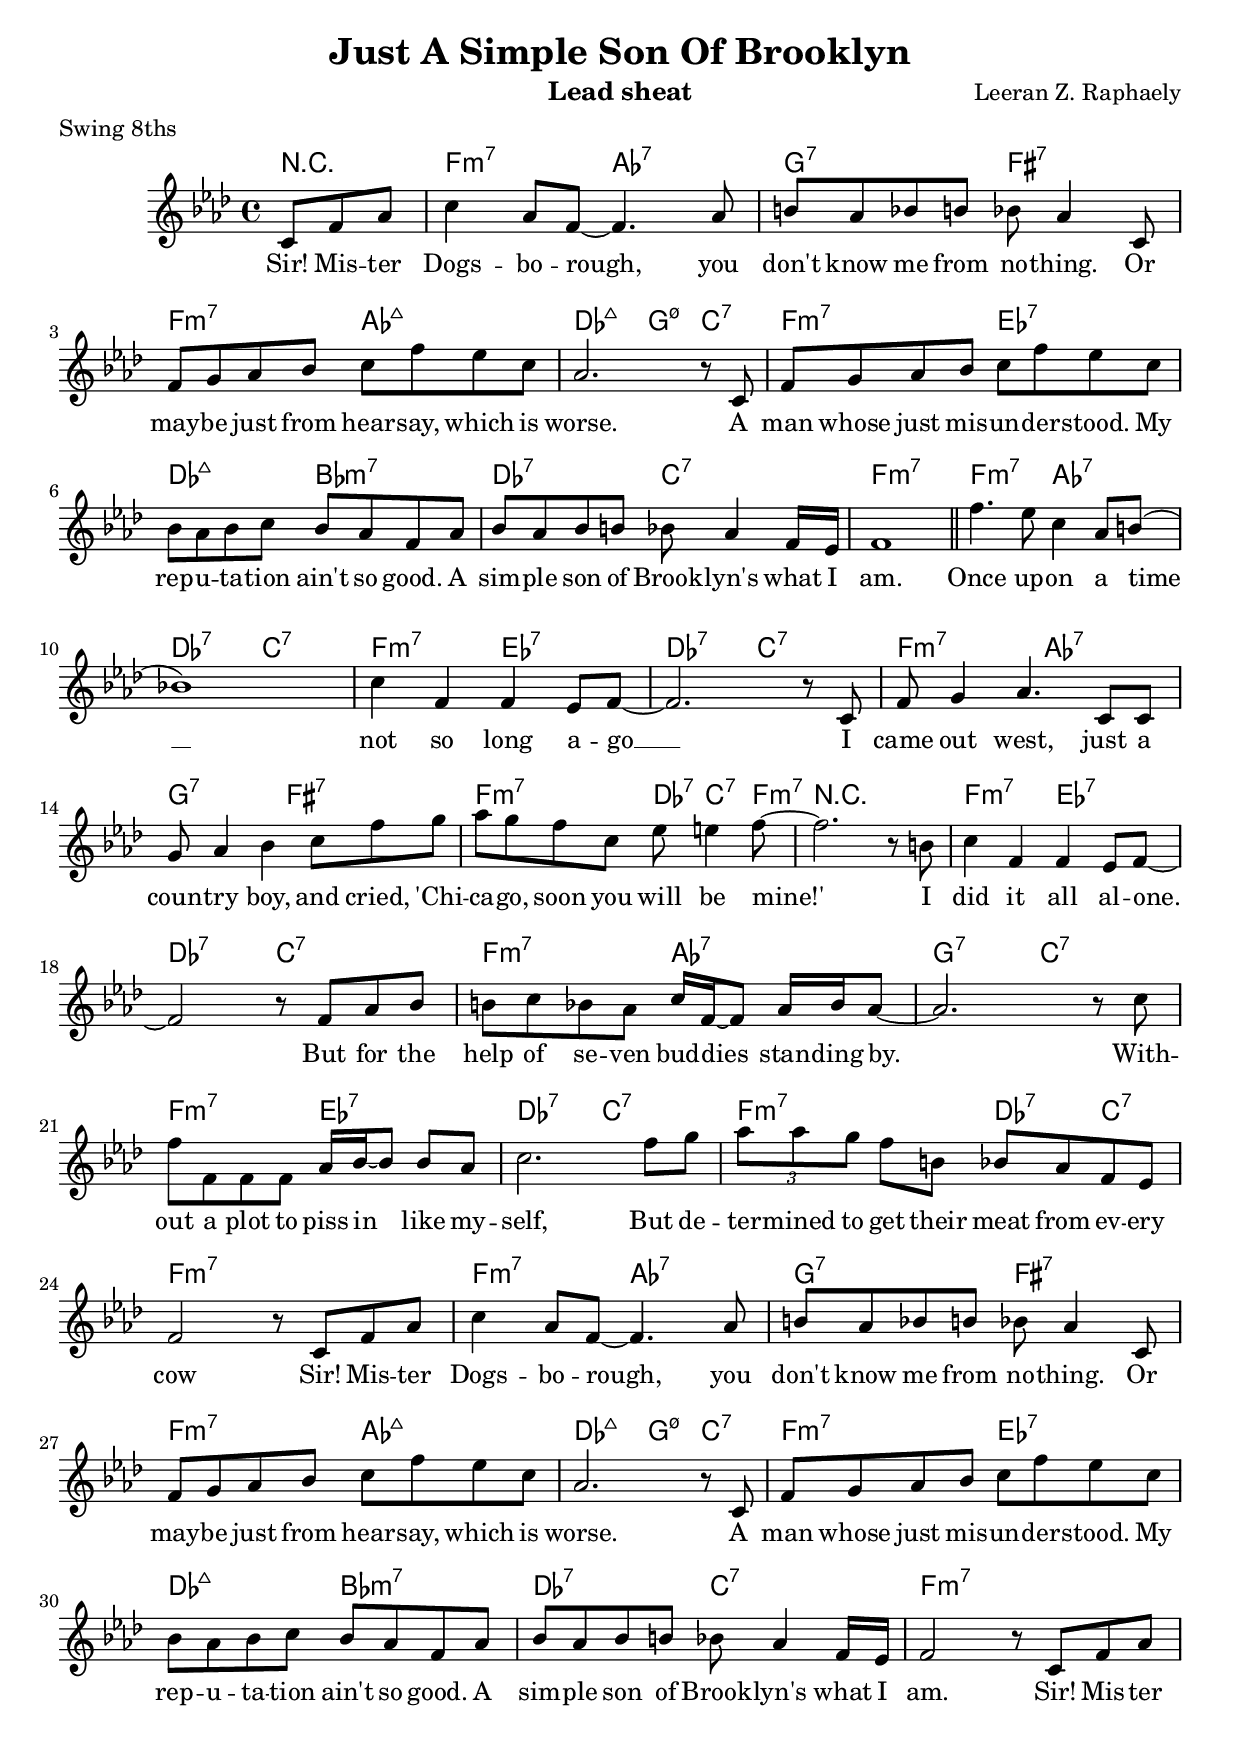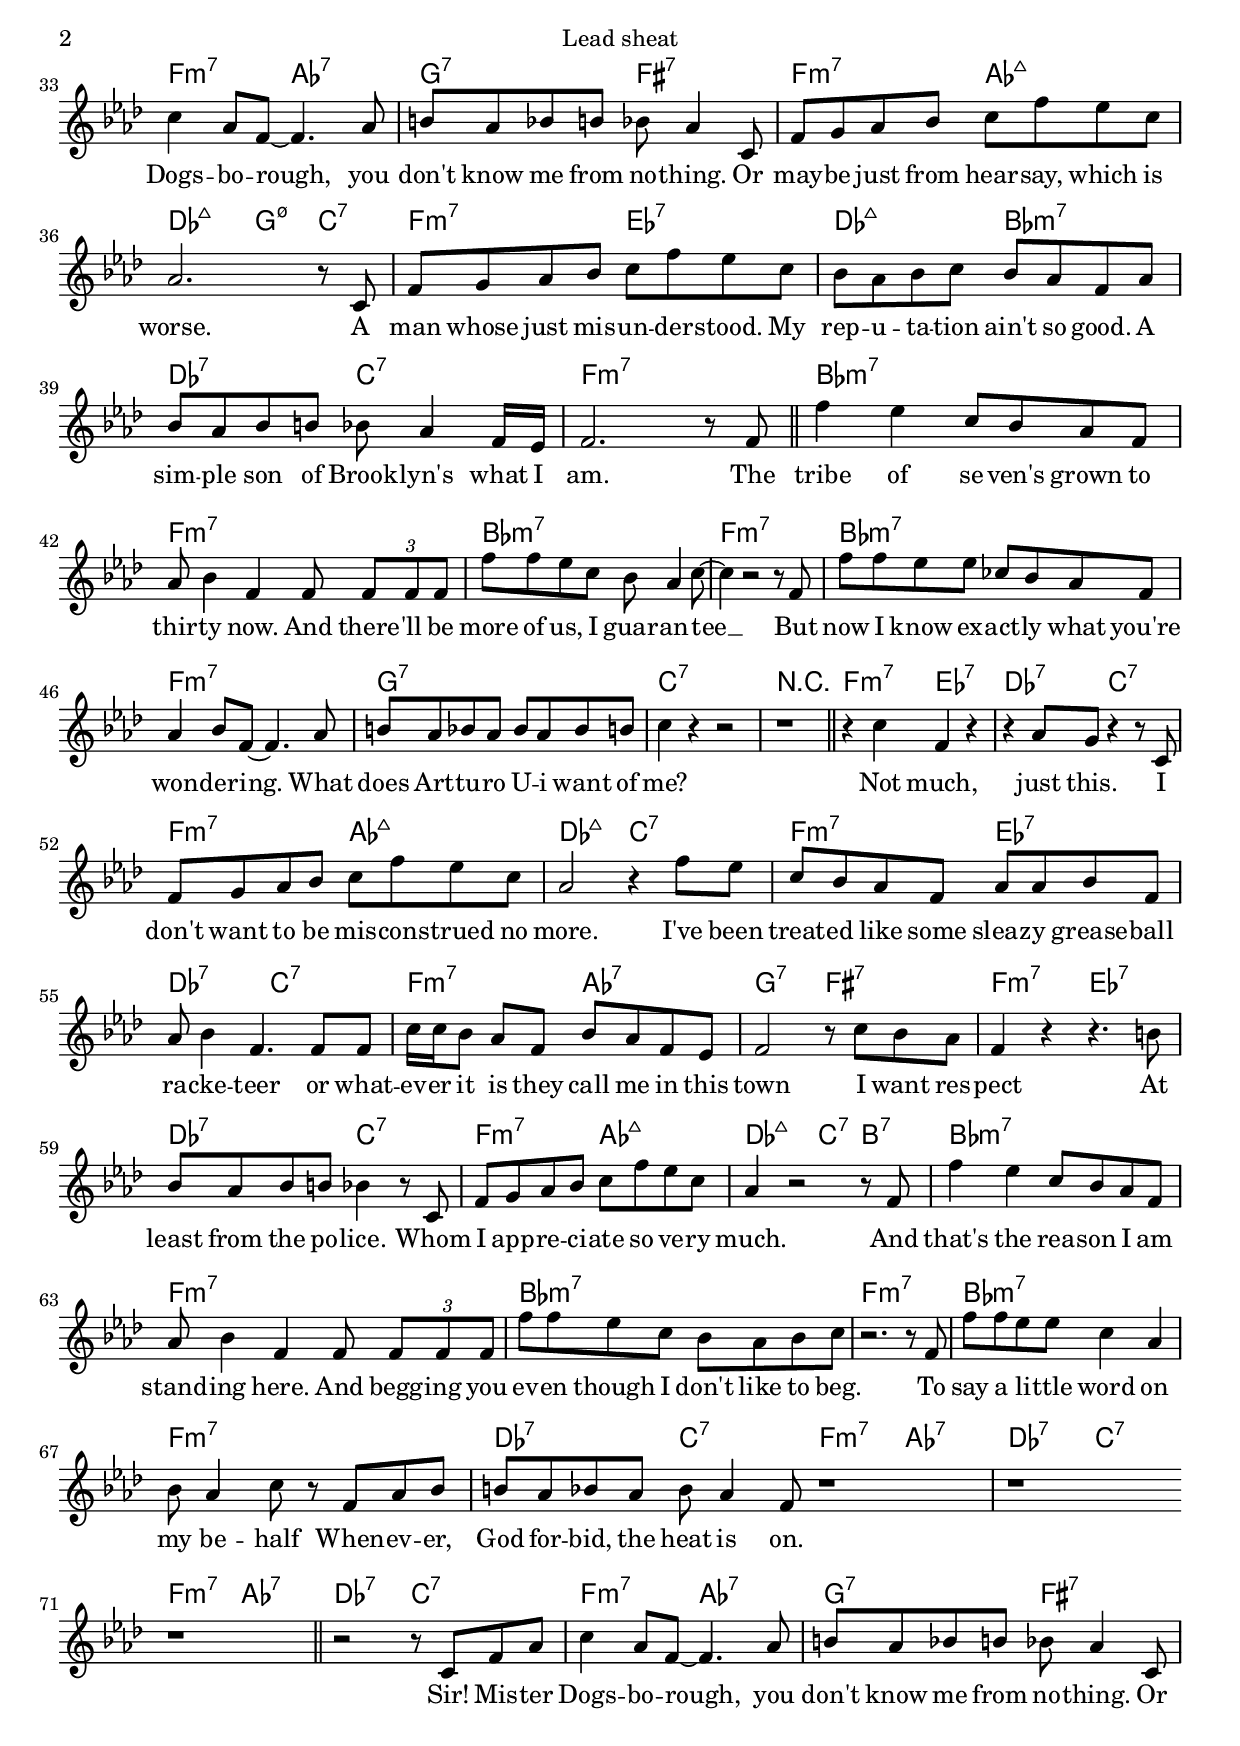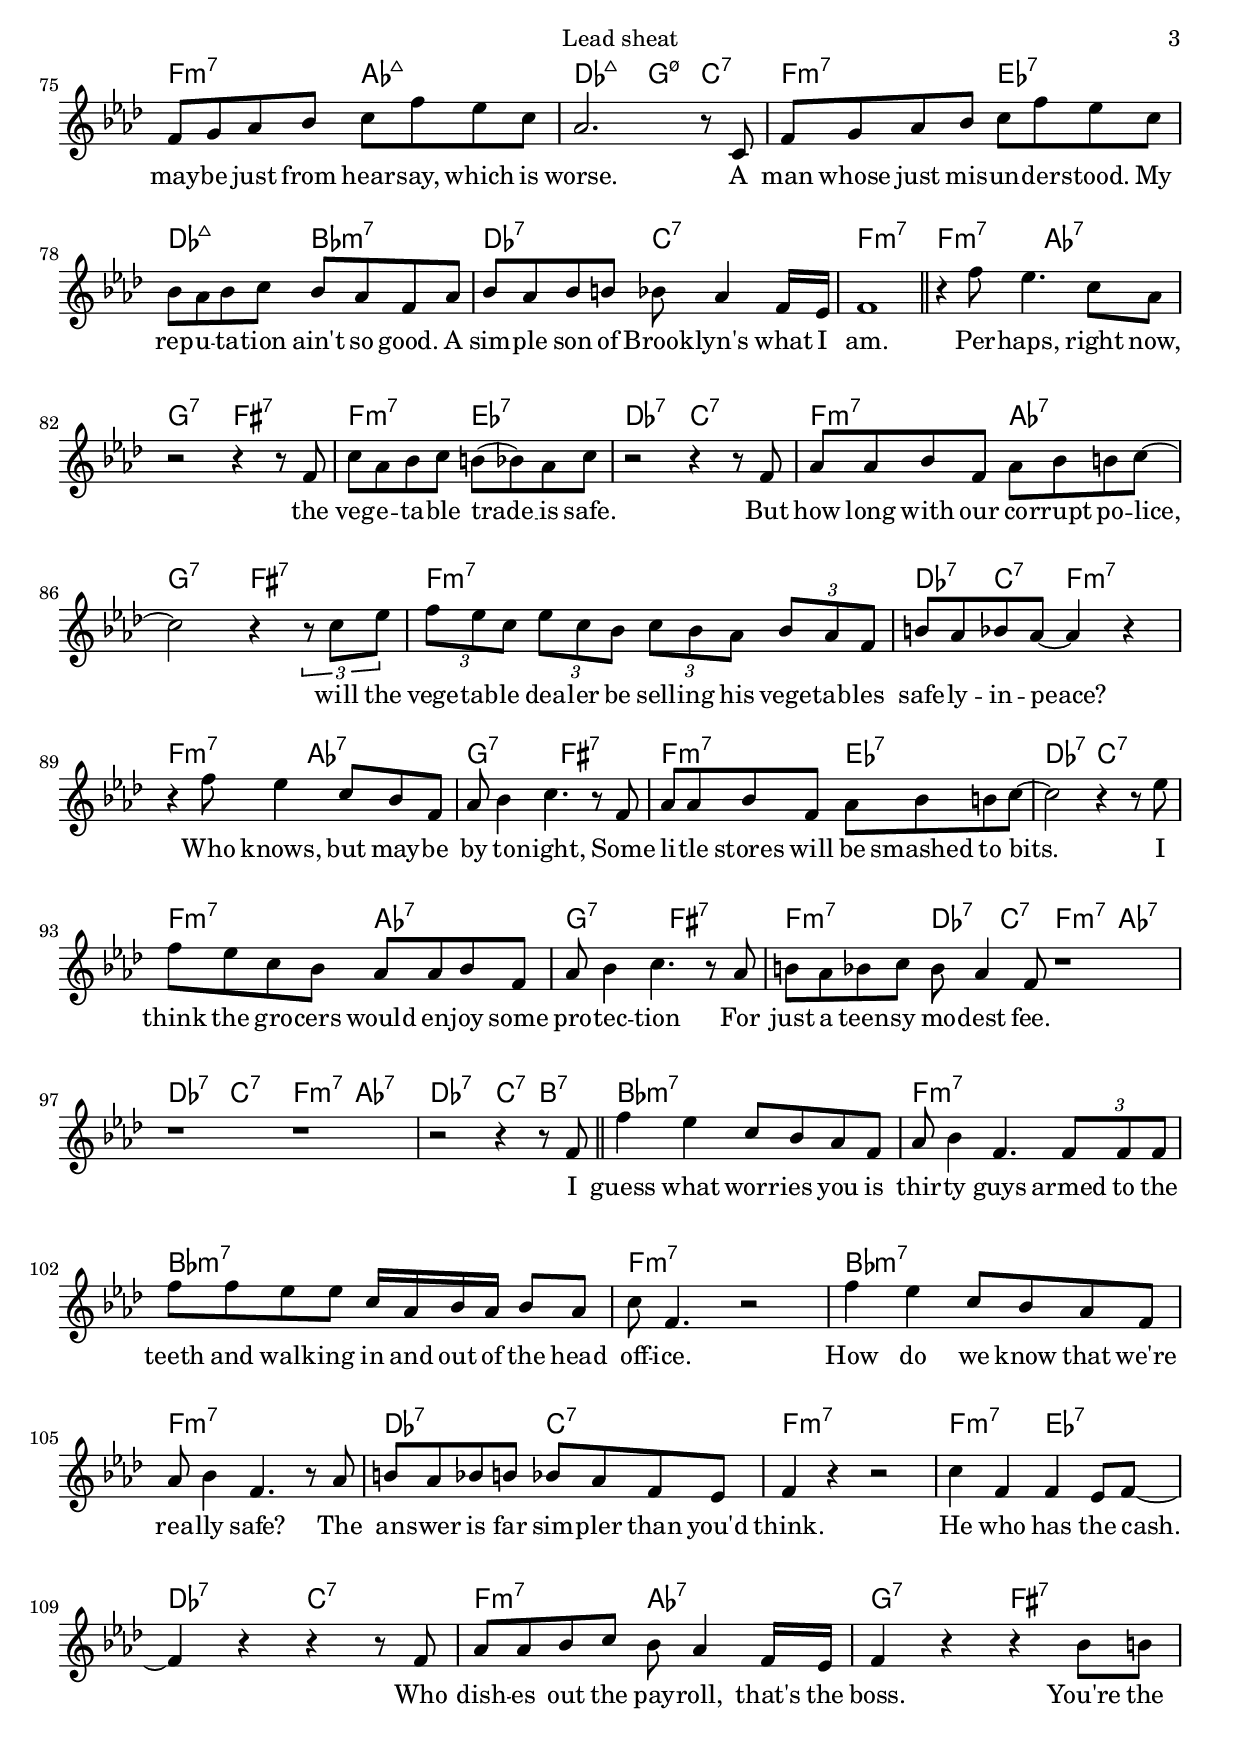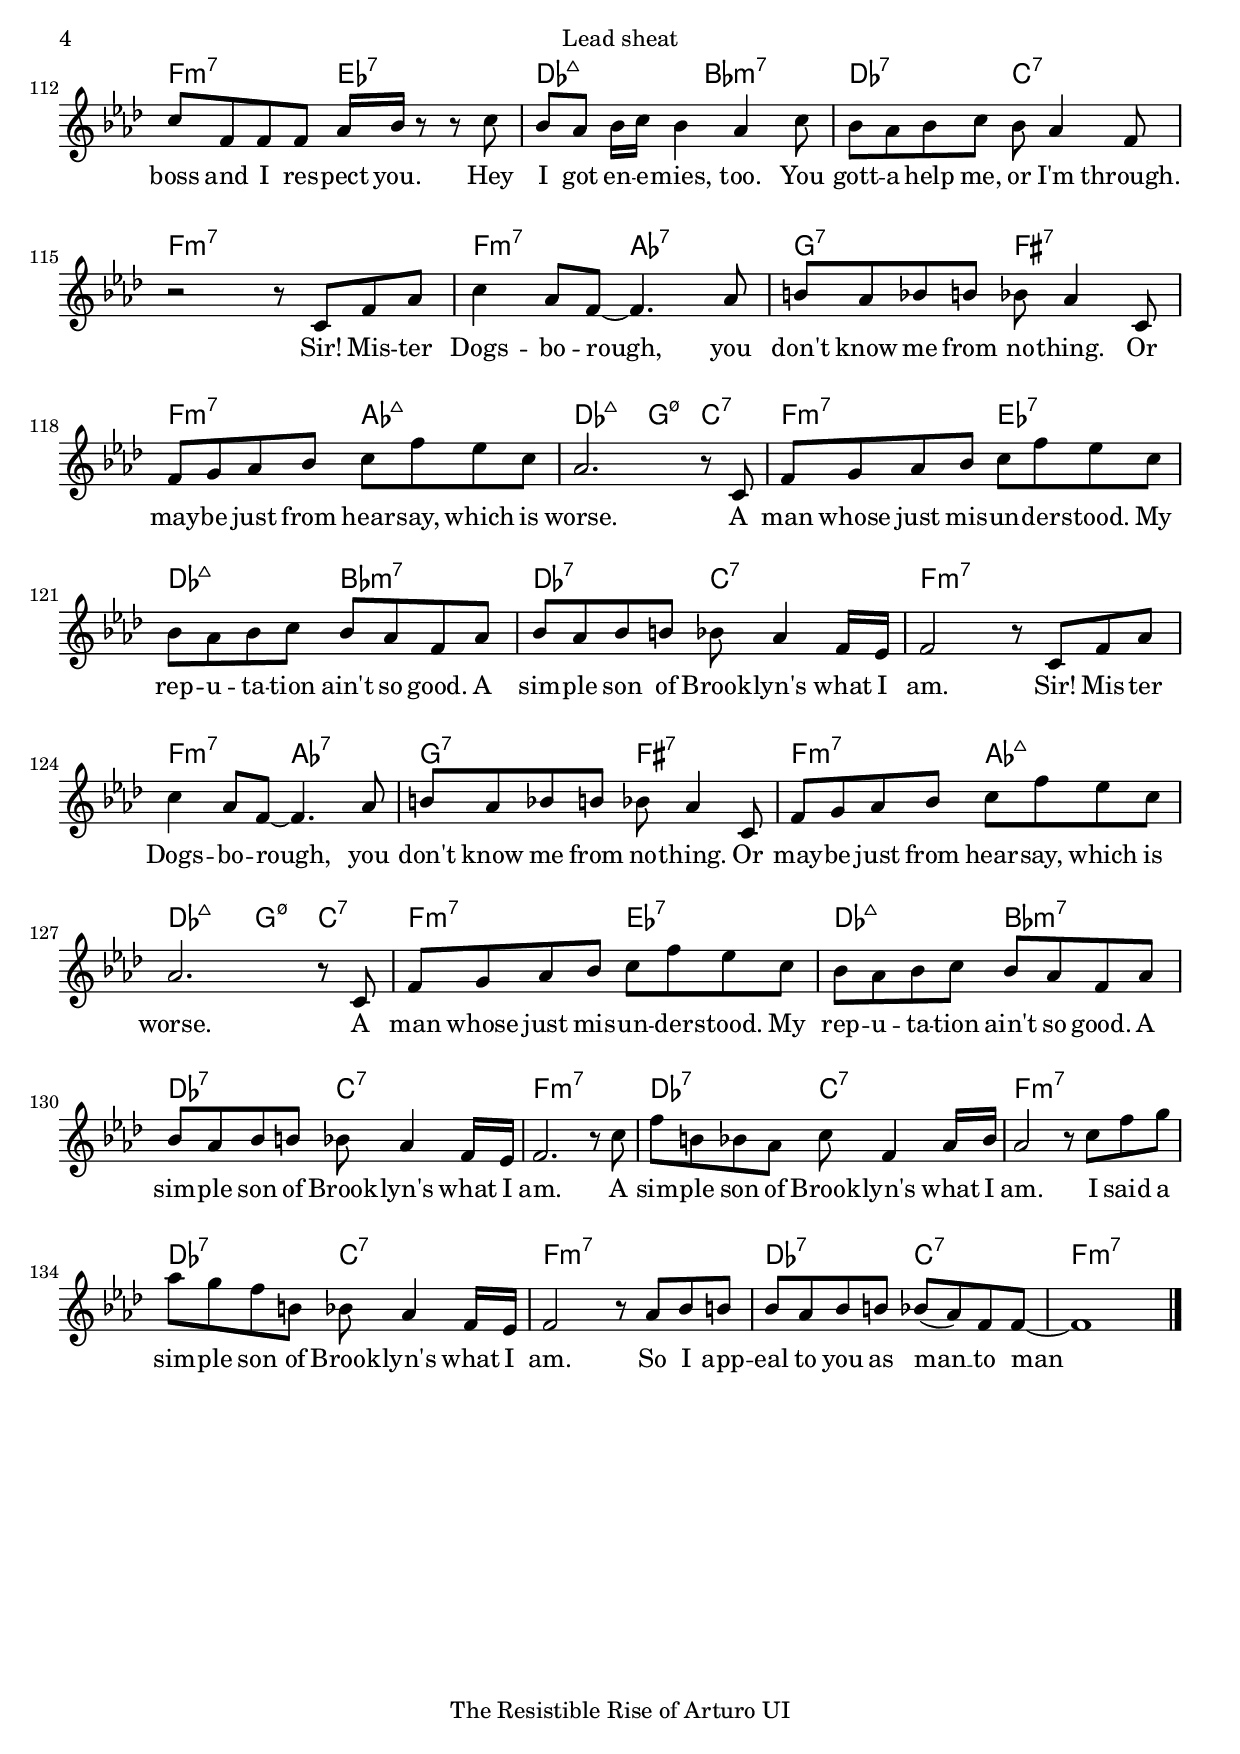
\header {
	title = "Just A Simple Son Of Brooklyn"
	composer = "Leeran Z. Raphaely"
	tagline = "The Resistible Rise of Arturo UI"
	instrument = "Lead sheat"
	meter = "Swing 8ths"
}

\paper {
	% between-system-space = 4\cm
}

\version "2.10.33"

chorusChords = \chordmode {
	bes2:min7 des:7 c:7 b:7 % Sir! Mister...
	bes:min7 des:maj7 ges:maj7 c4:min7.5- f:7 % maybe just from hearsay...
	bes2:min7 aes:7 ges:maj7 ees:min7 ges:7 f:7 bes1:min7 % man whose just misunderstood.
}

chorusStart = \relative c' {
	f8 bes des                           %  Sir! Mr.
	f4 des8 bes~ bes4. des8              % -Dogsborough, you
	e des ees e ees des4 f,8             % don't know me from nothing. Or
	bes c des ees f bes aes f            % maybe just from hearsay, which is
	des2. r8 f,                          % worse. A
	bes c des ees f bes aes f            % man whose just misunderstood.
	ees des ees f ees des bes des        % My reputation ain't so good. A
	ees des ees e ees des4 bes16 aes     % simple son of Brooklyn's what I
}
chorusEndOne = \relative c'' {
	bes1                                 % am.
}
chorusEndTwo = \relative c'' {
	bes2. r8                             % am.
}
chorusRepeat = \relative c'' {
	bes2 r8                              % am.
	\chorusStart
}

chorusLyrics = \lyricmode {
	Sir! Mis -- ter
	Dogs -- bo -- rough, you
	don't know me from no -- thing. Or
	may -- be just from hear -- say, which is
	worse. A
	man whose just mis -- un -- der -- stood.
	My rep -- u -- ta -- tion ain't so good. A
	sim -- ple son of Brook -- lyn's what I
	am.
}

\transpose bes f {

<<
\chords {
	r4.
	\chorusChords

	% verse1
	bes2:min7 des:7 ges:7 f:7         % Once upon a time
	bes:min7 aes:7 ges:7 f:7          % not so long ago.
	bes:min7 des:7 c:7 b:7            % came out west, just a
	bes:min7 ges8:7 f4:7 bes8:min7 r1 % cried chicago soon you will be mine
	bes2:min7 aes:7 ges:7 f:7         % I did it all alone.
	bes:min7 des:7 c:7 f:7            % But for the help of seven buddies standing by.
	bes:min7 aes:7 ges:7 f:7          % Without a plot to piss in like myself.
	bes:min7 ges4:7 f:7 bes1:min7     % But determined to take their cut from every cow.

	\chorusChords
	\chorusChords

	%verse2
	ees1:min7 bes:min7                % Tribe of seven ... thirty now
	ees:min7 bes:min7                 % more of us, I guarentee
	ees:min7 bes:min7                 % now I know .. wondering.
	c:7 f:7 r                         % What ... me?

	bes2:min7 aes:7 ges:7 f:7         % Not much, just this.
	bes:min7 des:maj7 ges:maj7 f:7    % I don't want to be .. no more.
	bes:min7 aes:7 ges:7 f:7          % I've been treated .. racketeer
	bes:min7 des:7 c:7 b:7            % whatever it is .. town
	bes:min7 aes:7 ges:7 f:7          % I need respect
	bes:min7 des:maj7                 % Whom I appreciate so very
	ges:maj7 f4:7 e:7                 % much.

	ees1:min7 bes:min7                % That's the reson .. begging you
	ees:min7 bes:min7                 % Even though .. to
	ees:min7 bes:min7                 % Say a little word .. behalf
	ges2:7 f:7                        % God forbid the heat is on
	bes2:min7 des:7 ges:7 f:7         % no lyrics
	bes2:min7 des:7 ges:7 f:7         % no lyrics

	\chorusChords

	bes2:min7 des:7 c:7 b:7           % perhaps right now
	bes:min7 aes:7 ges:7 f:7          % the vegetable trade is safe
	bes:min7 des:7 c:7 b:7            % But how long ... police
	bes1:min7 ges4:7 f:7 bes2:min7    % will the ... peace
	bes2:min7 des:7 c:7 b:7           % Who knows, .. tonight
	bes:min7 aes:7 ges:7 f:7          % some little ... bits
	bes:min7 des:7 c:7 b:7            % I think the grocers .. protection
	bes2:min7 ges4:7 f:7              % Just a .. fee

	bes2:min7 des:7 ges:7 f:7         % no lyrics
	bes:min7 des:7 ges:7 f4:7 e:7     % no lyrics

	ees1:min7 bes:min7                % I guess what ... armed to the
	ees:min7 bes:min7                 % teeth ... office
	ees:min7 bes:min7                 % How .. safe?
	ges2:7 f:7 bes1:min7              % The answer ... think

	bes2:min7 aes:7 ges:7 f:7
	bes:min7 des:7 c:7 b:7
	bes:min7 aes:7 ges:maj7 ees:min7
	ges:7 f:7 bes1:min7

	\chorusChords
	\chorusChords
	
	ges2:7 f:7 bes1:min7
	ges2:7 f:7 bes1:min7
	ges2:7 f:7 bes1:min7
}

\relative c'' {
	% \autoBeamOff
	\key bes \minor
	\partial 4.

	\chorusStart
	\chorusEndOne
	
	\bar "||"
	% verse1
	bes'4. aes8 f4 des8 e(ees!1)         % Once upon a time,
	f4 bes, bes aes8 bes~ bes2. r8 f     % not so long ago. I
	bes c4 des4. f,8 f                   % came out west, just a
	c' des4 ees4 f8 bes c                % country boy. And cried, Chi-
	des c bes f aes a4 bes8~             % cago, soon you will be
	bes2. r8 e,8                         % mine.
	f4 bes, bes aes8 bes8~               % I did it all alone. 
	bes2 r8 bes des ees                  % But for the
	e f ees des f16 bes,~ bes8 des16 ees % help of seven buddies standing
	des8~ des2. r8 f                      % by. With-
	bes8 bes, bes bes des16 ees16~ ees8 ees des % out a plot to piss in like my
	f2. bes8 c                           % self. But de-
	\times 2/3 { des des c } bes e, ees des bes aes  % termined to get their meat from every
	bes2 r8                              % cow.

	\chorusStart
	\chorusRepeat
	\chorusEndTwo

	% verse2
	bes8                                 % The
	\bar "||"
	bes'4 aes4 f8 ees des bes            % tribe of seven's grown to  
	des ees4 bes4 bes8 \times 2/3 { bes bes bes } % thirty now. And there'll be
	bes' bes aes f ees des4 f8~          % More of us, I guaran-.
	f4 r2 r8 bes,                        % tee. But
	bes' bes aes aes fes ees des bes     % now I know exactly what you're
	des4 ees8 bes~ bes4. des8            % wondering. What
	e des ees des ees des ees e          % does Arturo Ui want of
	f4 r4 r2                             % me
	r1
	
	\bar "||"

	r4 f bes, r                          % Not much
	r des8 c r4 r8 f,                    % Just this. I
	bes c des ees f bes aes f            % don't want to be misconstrued no
	des2 r4 bes'8 aes                    % more. I've been
	f ees des bes des des ees bes        % treated like some sleazy greaseball
	des ees4 bes4. bes8 bes              % racketeer, or what
	f'16 f ees8 des bes ees des bes aes  % ever it is they call me in this
	bes2 r8 f' ees des                   % town. I want re-
	bes4 r r4. e8                        % spect. At
	ees des ees e ees4 r8 f,             % least from the police.
	bes c des ees f bes aes f            % Whom I appreciate so very
	des4 r2 r8 bes                       % much. And
	bes'4 aes4 f8 ees des bes            % that's the reason I am  
	des ees4 bes4 bes8 \times 2/3 { bes bes bes } % standing here. And begging you
	bes' bes aes f ees des ees f         % even though I don't like to beg
	r2. r8 bes,                          % To
	bes' bes aes aes f4 des              % say a little word 
	ees8 des4 f8 r8 bes,8                % on my behlaf. When
	des ees e des ees des ees des4 bes8  % ever, God forbid, the heat is on

	\bar "|:"
	r1 r1
	\bar ":|"
	r1
	\bar "||"
	r2 r8

	\chorusStart
	\chorusEndOne

	\bar "||"

	% verse3
	r4 bes'8 aes4. f8 des8               % Perhaps, right now,
	r2 r4 r8 bes8                        % the
	f' des ees f e( ees) des8 f          % vegetable trade is safe.
	r2 r4 r8 bes,8                       % But
	des des ees bes des ees e f~         % how long with our corrupt police
	f2 r4 \times 2/3 { r8 f aes  }       % will the
	\times 2/3 { bes aes f } \times 2/3 { aes f ees }   % vegetable dealer be
	\times 2/3 { f ees des } \times 2/3 { ees des bes } % selling his vegetables
	e des ees des~ des4 r4               % safely in peace?

	r4 bes'8 aes4 f8 ees bes             % Who know but maybe
	des ees4 f4. r8 bes,                 % by tonight
	des des ees bes des ees e f~         % Some little stores will be smashed to bits
	f2 r4 r8 aes                         % I
	bes aes f ees des des ees bes        % think the grocers would enjoy some
	des ees4 f4. r8 des                  % protection. For
	e des ees f ees des4 bes8            % just a teensy modest fee.

	\bar "|:"
	r1 r1
	\bar ":|"
	r1
	r2 r4 r8 bes
	\bar "||"

	% verse4
	bes'4 aes f8 ees des bes             % I guess what worries you is 
	des ees4 bes4. \times 2/3 {bes8 bes bes} % thirty guys. Armed to the
	bes' bes aes aes f16 des ees des ees8 des % teeth  and wlking in and out of the head
	f bes,4. r2                           % office
	bes'4 aes f8 ees des bes             % How do we know that we're
	des ees4 bes4. r8 des                % really safe. The
	e des ees e ees des bes aes          % answer is far simpler than you'd
	bes4 r r2                            % think.
	f'4 bes, bes aes8 bes~                % He who has the cash
	bes4 r4 r r8 bes                       % Who
	des des ees f ees des4 bes16 aes     % dishes out the payroll, That's the boss.
	bes4 r4 r ees8 e                       % You're the
	f bes, bes bes des16 ees r8 r8 f     % boss and I respect you. Hey
	ees des ees16 f ees4 des f8          % I got enemies, too
	ees des ees f ees des4 bes8          % gotta help me, or I'm through.

	r2 r8

	\chorusStart
	\chorusRepeat
	\chorusEndTwo

	f'8 bes e, ees des f bes,4 des16 ees
	des2 r8 f bes c
	des c bes e, ees des4 bes16 aes
	bes2 r8 des
	ees e ees des ees e ees( des) bes bes~
	bes1
	

	\bar "|."
}

\addlyrics {
	% chorus
	\chorusLyrics

	% verse1
	Once up -- on a time __
	not so long a -- go __ I
	came out west, just a
	coun -- try boy, and cried, 'Chi --
	ca -- go, soon you will be mine!'
	I did it all al -- one.
	But for the
	help of se -- ven bud -- dies stan -- ding
	by. With --
	out a plot to piss in like my -- self,
	But de -- ter -- mined to get their meat from ev -- ery
	cow

	% chorus
	\chorusLyrics
	\chorusLyrics

	%verse2
	The
	tribe of se -- ven's grown to
	thir -- ty now. And there -- 'll be
	more of us, I guar -- an -- tee __ But
	now I know ex -- act -- ly what you're
	won -- der -- ing. What
	does Art -- tu -- ro U -- i want of
	me?
	Not much, just this.
	I don't want to be mis -- con -- strued no more.
	I've been treat -- ed like some sleaz -- y grease -- ball
	ra -- cke -- teer or what --
	ev -- er it is they call me in this town
	I want res -- pect
	At least from the po -- lice.
	Whom I app -- re -- ci -- ate so ve -- ry much.
	And that's the rea -- son I am  
	stand -- ing here. And begg -- ing you
	ev -- en though I don't like to beg.
	To say a li -- ttle word on my be -- half
	When -- ev -- er, God for -- bid, the heat is on.

	\chorusLyrics

	%verse3
	Per -- haps, right now, the veg -- e -- ta -- ble
	trade __ is safe.
	But how long with our co -- rrupt po -- lice,
	will the vege -- tab -- le dea -- ler be sell -- ing
	his vege -- tab -- les safe -- ly -- in -- peace?
	Who knows, but may -- be by to -- night,
	Some li -- tle stores will be smashed to bits.
	I think the gro -- cers would en -- joy some pro -- tec -- tion
	For just a teen -- sy mo -- dest fee.

	%verse4
	I guess what worr -- ies you is
	thir -- ty guys armed to the
	teeth and walk -- ing in and out of the head off -- ice.
	How do we know that we're rea -- lly safe?
	The an -- swer is far sim -- pler than you'd think.
	
	He who has the cash.
	Who dish -- es out the pay -- roll, that's the boss.
	You're the boss and I res -- pect you.
	Hey I got en -- e -- mies, too.
	You gott -- a help me, or I'm through.

	\chorusLyrics
	\chorusLyrics

	A sim -- ple son of Brook -- lyn's what I am.
	I said a sim -- ple son of Brook -- lyn's what I am.
	So I app -- eal to you as man __ to man
}

>>

}